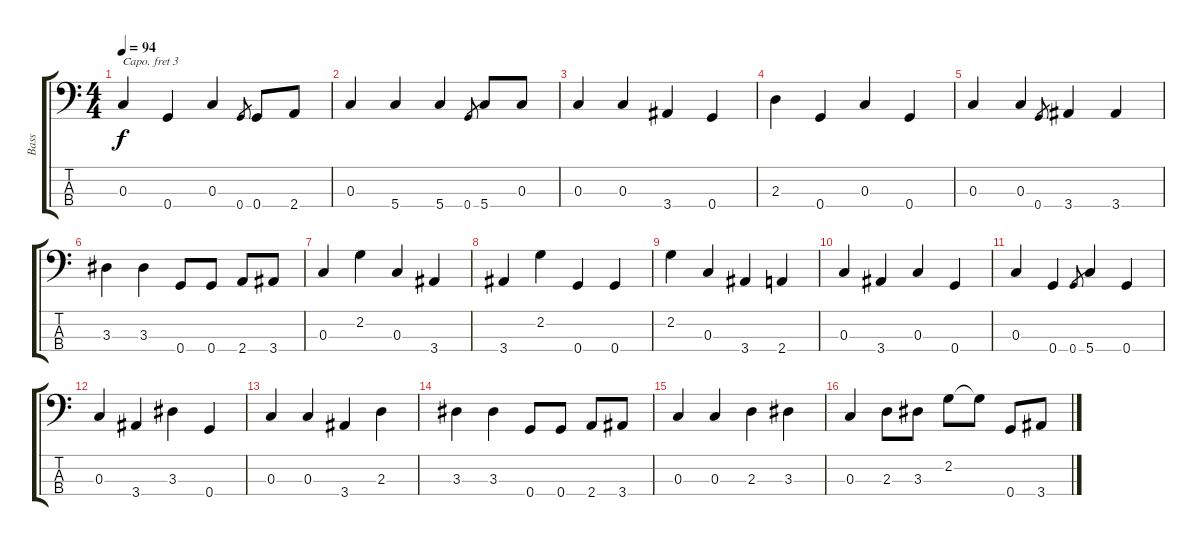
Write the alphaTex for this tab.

\track ("Bass" "Bass") {instrument acousticbass}
\staff {score tabs}
\capo 3
\tuning (G2 D2 A1 E1) {hide}
\ts (4 4)
\tempo 94
\clef f4
\ks c
0.3.4{dy f instrument acousticbass} 0.4.4 0.3.4 0.4.8{gr} 0.4.8 2.4.8 |
0.3.4 5.4.4 5.4.4 0.4.8{gr} 5.4.8 0.3.8 |
0.3.4 0.3.4 3.4.4 0.4.4 |
2.3.4 0.4.4 0.3.4 0.4.4 |
0.3.4 0.3.4 0.4.8{gr} 3.4.4 3.4.4 |
3.3.4 3.3.4 0.4.8 0.4.8 2.4.8 3.4.8 |
0.3.4 2.2.4 0.3.4 3.4.4 |
3.4.4 2.2.4 0.4.4 0.4.4 |
2.2.4 0.3.4 3.4.4 2.4.4 |
0.3.4 3.4.4 0.3.4 0.4.4 |
0.3.4 0.4.4 0.4.8{gr} 5.4.4 0.4.4 |
0.3.4 3.4.4 3.3.4 0.4.4 |
0.3.4 0.3.4 3.4.4 2.3.4 |
3.3.4 3.3.4 0.4.8 0.4.8 2.4.8 3.4.8 |
0.3.4 0.3.4 2.3.4 3.3.4 |
0.3.4 2.3.8 3.3.8 2.2.8 2.2{t}.8 0.4.8 3.4.8
